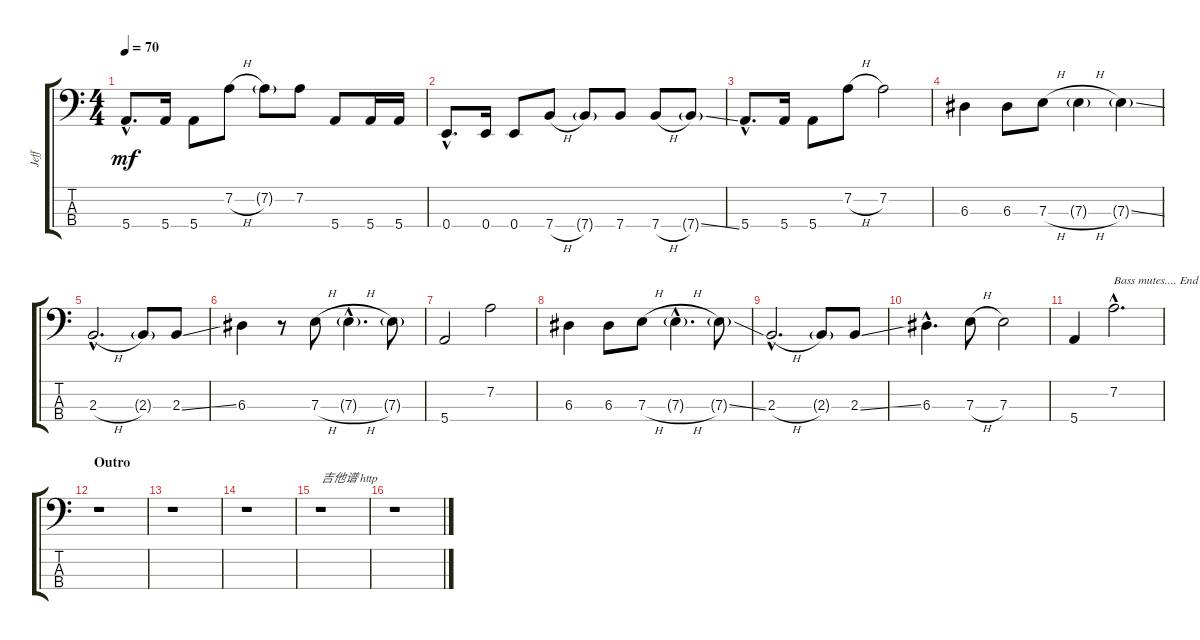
\track ("Jeff" "Jeff") {instrument electricbassfinger}
\staff {score tabs}
\tuning (G2 D2 A1 E1) {hide}
\ts (4 4)
\tempo 70
\clef f4
\ks c
5.4{hac}.8{d dy mf} 5.4.16 5.4.8 7.2{h}.8 7.2{g}.8 7.2.8 5.4.8 5.4.16 5.4.16 |
0.4{hac}.8{d} 0.4.16 0.4.8 7.4{h}.8 7.4{g}.8 7.4.8 7.4{h}.8 7.4{ss g}.8 |
5.4{hac}.8{d} 5.4.16 5.4.8 7.2{h}.8 7.2.2 |
6.3.4 6.3.8 7.3{h}.8 7.3{h g}.4 7.3{ss g}.4 |
2.3{h hac}.2{d} 2.3{g}.8 2.3{ss}.8 |
6.3.4 r.8 7.3{h}.8 7.3{h g hac}.4{d} 7.3{g}.8 |
5.4.2 7.2.2 |
6.3.4 6.3.8 7.3{h}.8 7.3{h g hac}.4{d} 7.3{ss g}.8 |
2.3{h hac}.2{d} 2.3{g}.8 2.3{ss}.8 |
6.3{hac}.4{d} 7.3{h}.8 7.3.2 |
5.4.4 7.2{hac}.2{d txt "Bass mutes.... End of Song ----->"} |
\section ("" "Outro")
r.1 |
r.1 |
r.1 |
r.1{txt "吉他谱 http"} |
r.1
